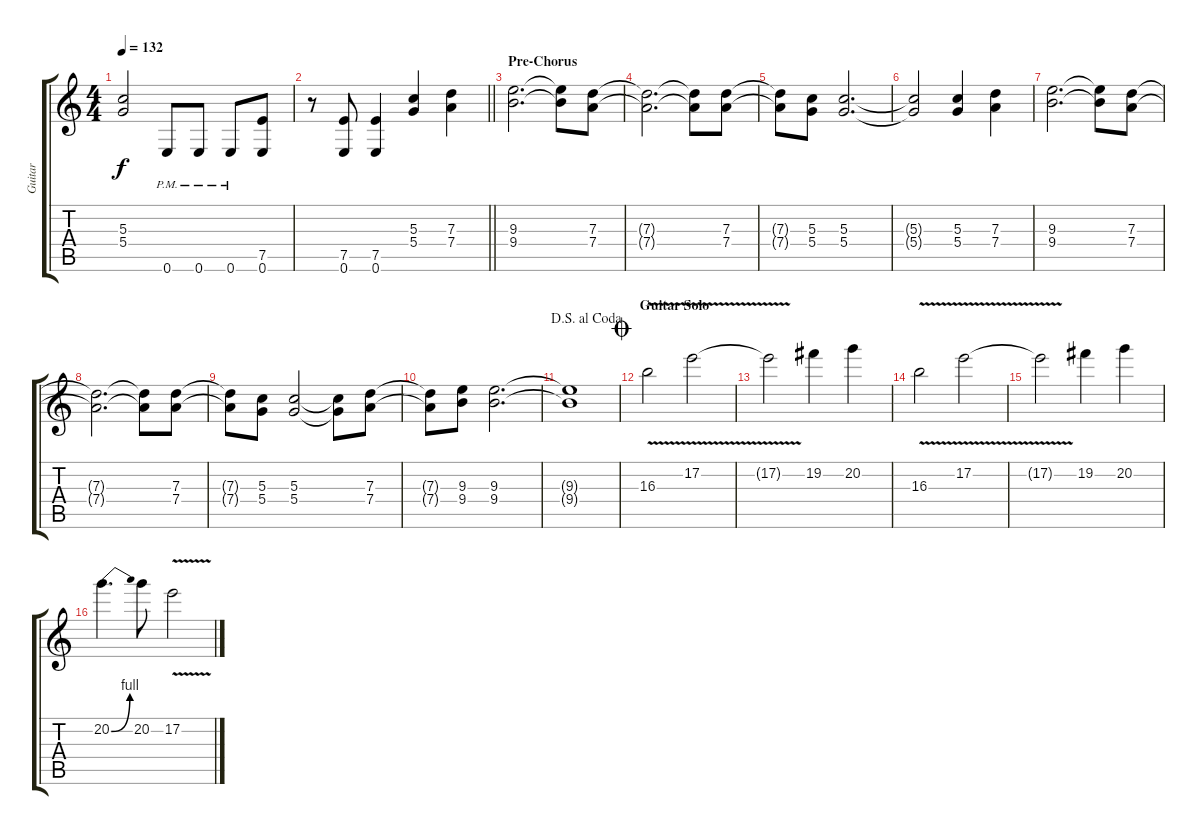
\track ("Guitar" "Guitar") {instrument distortionguitar}
\staff {score tabs}
\tuning (E4 B3 G3 D3 A2 E2) {hide}
\ts (4 4)
\tempo 132
\clef g2
\ks c
(5.3{t} 5.4{t}).2{dy f} 0.6{pm}.8 0.6{pm}.8 0.6{pm}.8 (7.5 0.6).8 |
\barLineRight lightlight
r.8 (7.5 0.6).8 (7.5 0.6).4 (5.3 5.4).4 (7.3 7.4).4 |
\section ("" "Pre-Chorus")
(9.3 9.4).2{d} (9.3{t} 9.4{t}).8 (7.3 7.4).8 |
(7.3{t} 7.4{t}).2{d} (7.3{t} 7.4{t}).8 (7.3 7.4).8 |
(7.3{t} 7.4{t}).8 (5.3 5.4).8 (5.3 5.4).2{d} |
(5.3{t} 5.4{t}).2 (5.3 5.4).4 (7.3 7.4).4 |
(9.3 9.4).2{d} (9.3{t} 9.4{t}).8 (7.3 7.4).8 |
(7.3{t} 7.4{t}).2{d} (7.3{t} 7.4{t}).8 (7.3 7.4).8 |
(7.3{t} 7.4{t}).8 (5.3 5.4).8 (5.3 5.4).2 (5.3{t} 5.4{t}).8 (7.3 7.4).8 |
(7.3{t} 7.4{t}).8 (9.3 9.4).8 (9.3 9.4).2{d} |
\jump dalsegnoalcoda
(9.3{t} 9.4{t}).1 |
\section ("" "Guitar Solo")
\jump coda
16.3{v}.2{volume 12} 17.2{v}.2 |
17.2{t}.2 19.2.4 20.2.4 |
16.3{v}.2 17.2{v}.2 |
17.2{t}.2 19.2.4 20.2.4 |
20.2{be (bend 0 0 60 4)}.4{d} 20.2.8 17.2{v}.2
